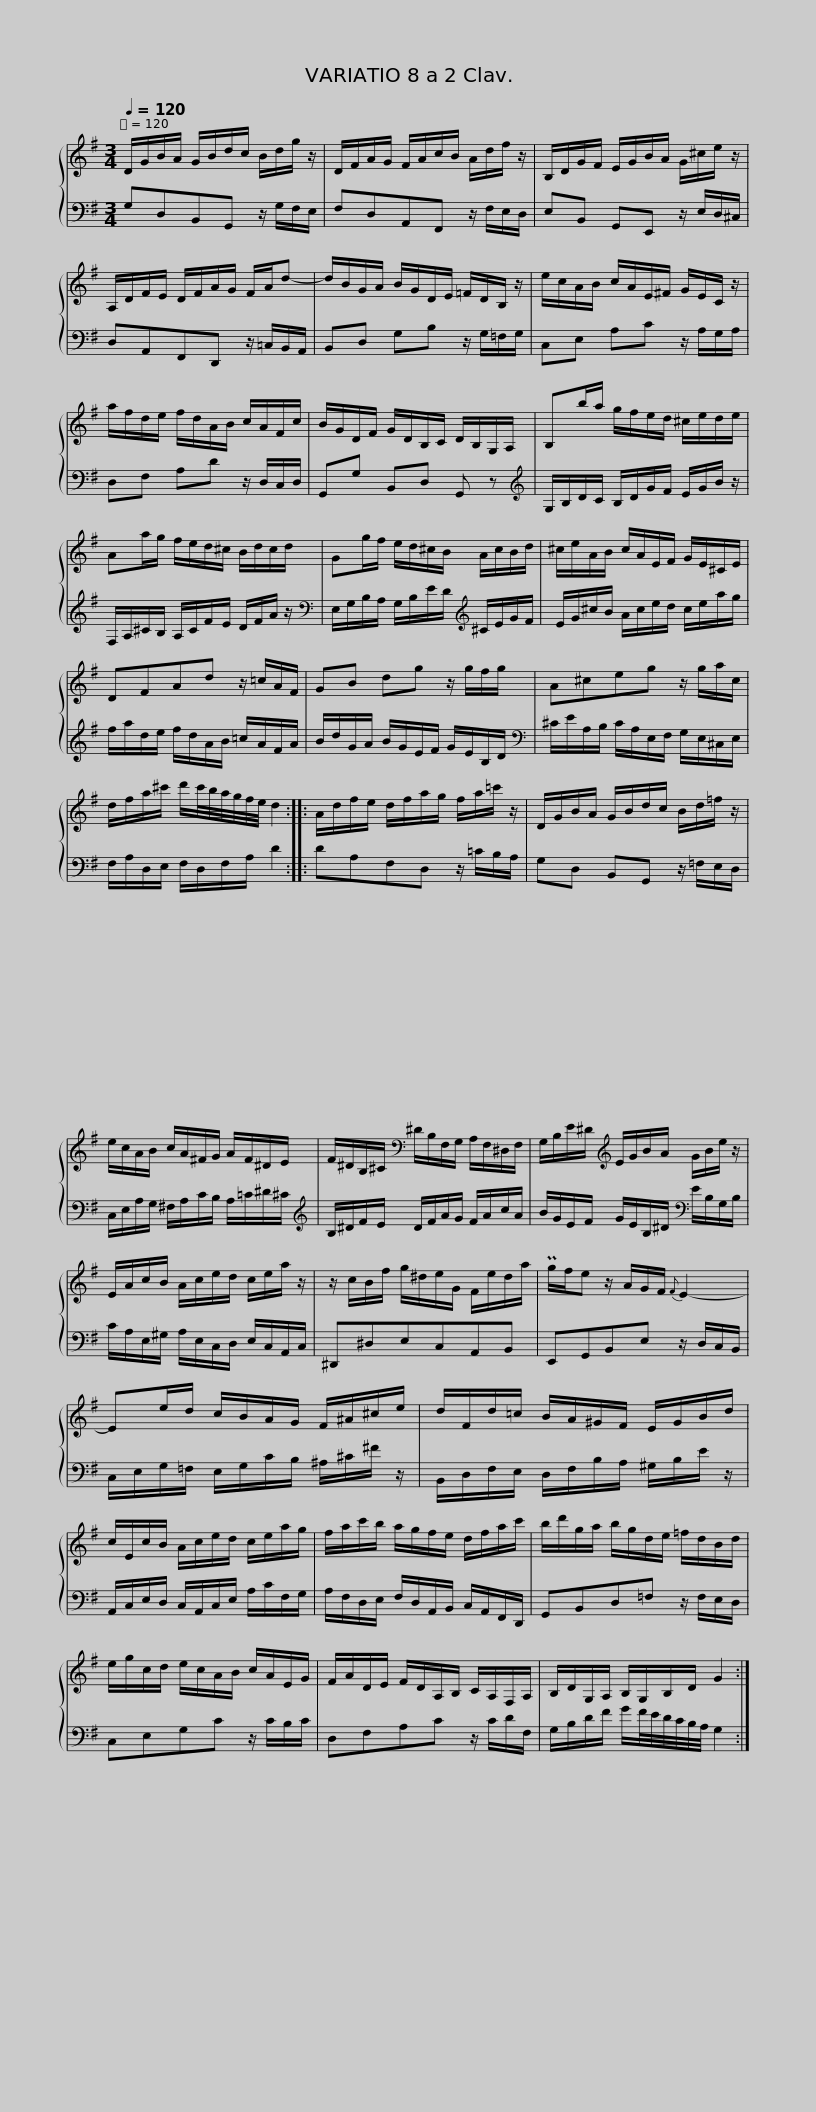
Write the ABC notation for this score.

X:1
%%score { 1 | 2 }
L:1/8
Q:1/4=120
M:3/4
I:linebreak $
K:G
V:1 treble
V:2 bass
V:1
 D/G/B/A/ G/B/d/c/ B/d/g/ z/ | D/F/A/G/ F/A/c/B/ A/d/f/ z/ | B,/D/G/F/ E/G/B/A/ G/^c/e/ z/ |$ A,/D/F/E/ D/F/A/G/ F/A/d- | d/B/G/A/ B/G/D/E/ =F/D/B,/ z/ | %5
 e/c/A/B/ c/A/E/^F/ G/E/C/ z/ |$ a/f/d/e/ f/d/A/B/ c/A/F/c/ | B/G/D/F/ G/D/B,/C/ D/B,/G,/A,/ | B,b/a/ g/f/e/d/ ^c/e/d/e/ |$ Aa/g/ f/e/d/^c/ B/d/c/d/ | %10
 Gg/f/ e/d/^c/B/ A/c/B/d/ | ^c/e/A/B/ c/A/E/F/ G/E/^C/E/ |$ DFAd z/ =c/A/F/ | GB dg z/ g/f/g/ | A^ceg z/ g/a/c/ | %15
 d/f/a/^c'/ d'/c'/4b/4a/4g/4f/4e/4 d2 ::$ A/d/f/e/ d/f/a/g/ f/a/=c'/ z/ | D/G/B/A/ G/B/d/c/ B/d/=f/ z/ | e/c/A/B/ c/A/^F/G/ A/F/^D/E/ |$ F/^D/B,/^C/[K:bass] ^D/B,/F,/G,/ A,/F,/^D,/F,/ | %20
 G,/B,/E/^D/[K:treble] E/G/B/A/ G/B/e/ z/ | E/A/c/B/ A/c/e/d/ c/e/a/ z/ |$ z/ c/B/f/ g/^d/e/G/ F/e/d/a/ | Pg/f/e z/ A/G/F/{F} E2- | Ee/d/ c/B/A/G/ F/^A/^c/e/ |$ %25
 d/F/d/=c/ B/A/^G/F/ E/G/B/d/ | c/E/c/B/ A/c/e/d/ c/e/a/g/ | f/a/c'/b/ a/g/f/e/ d/f/a/c'/ |$ b/d'/g/a/ b/g/d/e/ =f/d/B/d/ | e/g/c/d/ e/c/A/B/ c/A/E/G/ | %30
 F/A/D/E/ F/D/A,/B,/ C/A,/F,/A,/ | B,/D/G,/A,/ B,/G,/B,/D/ G2 :| %32
V:2
 G,D,B,,G,, z/ G,/F,/E,/ | F,D,A,,F,, z/ F,/E,/D,/ | E,B,, G,,E,, z/ E,/D,/^C,/ |$ D,A,,F,,D,, z/ =C,/B,,/A,,/ | B,,D, G,B, z/ G,/=F,/G,/ | %5
 C,E, A,C z/ A,/G,/A,/ |$ D,F, A,D z/ D,/C,/D,/ | G,,G, B,,D, G,, z |[K:treble] G,/B,/D/C/ B,/D/G/F/ E/G/B/ z/ |$ F,/A,/^C/B,/ A,/C/F/E/ D/F/A/ z/ | %10
[K:bass] E,/G,/B,/A,/ G,/B,/E/D/[K:treble] ^C/E/G/F/ | E/G/^c/B/ A/c/e/d/ c/e/a/g/ |$ f/a/d/e/ f/d/A/B/ =c/A/F/A/ | B/d/G/A/ B/G/E/F/ G/E/B,/D/ |[K:bass] ^C/E/A,/B,/ C/A,/E,/F,/ G,/E,/^C,/E,/ | %15
 F,/A,/D,/E,/ F,/D,/F,/A,/ D2 ::$ DA,F,D, z/ =C/B,/A,/ | G,D, B,,G,, z/ =F,/E,/D,/ | C,/E,/A,/G,/ ^F,/A,/C/B,/ A,/=C/^D/^C/ |$[K:treble] B,/^D/F/E/ D/F/A/G/ F/A/c/A/ | %20
 B/G/E/F/ G/E/B,/^D/[K:bass] E/B,/G,/B,/ | C/A,/E,/^G,/ A,/E,/C,/D,/ E,/C,/A,,/C,/ |$ ^D,,^D,E,C,A,,B,, | E,,G,,B,,E, z/ D,/C,/B,,/ | C,/E,/G,/=F,/ E,/G,/C/B,/ ^A,/^C/^F/ z/ |$ %25
 B,,/D,/F,/E,/ D,/F,/B,/A,/ ^G,/B,/E/ z/ | A,,/C,/E,/D,/ C,/A,,/C,/E,/ A,/C/F,/G,/ | A,/F,/D,/E,/ F,/D,/A,,/B,,/ C,/A,,/F,,/D,,/ |$ G,,B,,D,=F, z/ F,/E,/D,/ | C,E,G,C z/ C/B,/C/ | %30
 D,F,A,C z/ C/D/F,/ | G,/B,/D/F/ G/F/4E/4D/4C/4B,/4A,/4 G,2 :| %32
